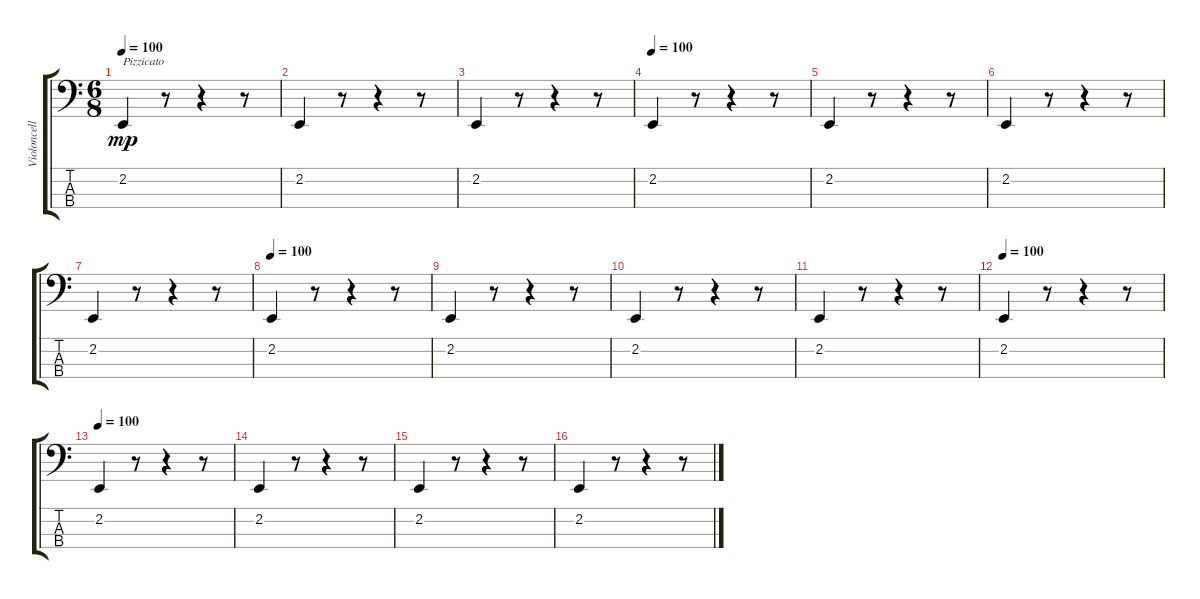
\track ("Violoncello" "Violoncell") {instrument cello}
\staff {score tabs}
\tuning (A2 D2 G1 C1) {hide}
\ts (6 8)
\tempo 100
\clef f4
\ks c
2.2.4{txt "Pizzicato" dy mp instrument pizzicatostrings} r.8 r.4 r.8 |
2.2.4 r.8 r.4 r.8 |
2.2.4 r.8 r.4 r.8 |
\tempo 100
2.2.4 r.8 r.4 r.8 |
2.2.4 r.8 r.4 r.8 |
2.2.4 r.8 r.4 r.8 |
2.2.4 r.8 r.4 r.8 |
\tempo 100
2.2.4 r.8 r.4 r.8 |
2.2.4 r.8 r.4 r.8 |
2.2.4 r.8 r.4 r.8 |
2.2.4 r.8 r.4 r.8 |
\tempo 100
2.2.4 r.8 r.4 r.8 |
\tempo 100
2.2.4 r.8 r.4 r.8 |
2.2.4 r.8 r.4 r.8 |
2.2.4 r.8 r.4 r.8 |
2.2.4 r.8 r.4 r.8
